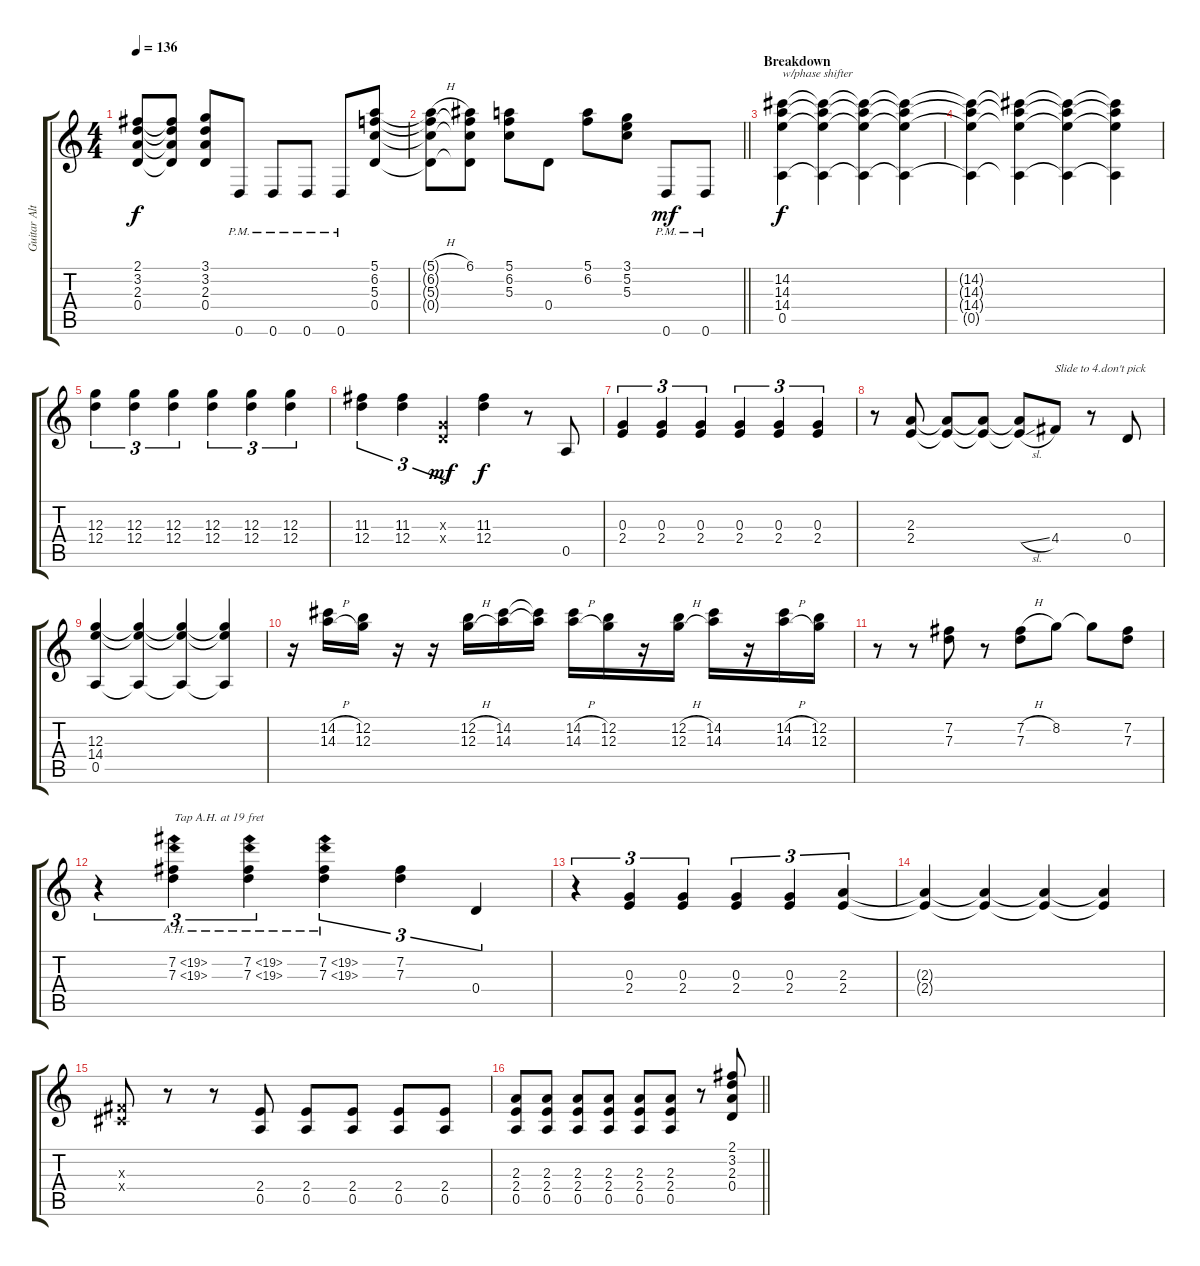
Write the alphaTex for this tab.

\track ("Guitar Alt Tab" "Guitar Alt") {instrument distortionguitar}
\staff {score tabs}
\tuning (E4 B3 G3 D3 A2 D2) {hide}
\ts (4 4)
\tempo 136
\clef g2
\ks c
(2.1 3.2 2.3 0.4).8{dy f} (2.1{t} 3.2{t} 2.3{t} 0.4{t}).8 (3.1 3.2 2.3 0.4).8 0.6{pm}.8 0.6{pm}.8 0.6{pm}.8 0.6{pm}.8 (5.1 6.2 5.3 0.4).8 |
\barLineRight lightlight
(5.1{h t} 6.2{t} 5.3{t} 0.4{t}).8 (6.1 6.2{t} 5.3{t} 0.4{t}).8 (5.1 6.2 5.3).8 0.4.8 (5.1 6.2).8 (3.1 5.2 5.3).8 0.6{pm}.8{dy mf} 0.6{pm}.8 |
\section ("" "Breakdown")
(14.2 14.3 14.4 0.5).4{txt "w/phase shifter" dy f} (14.2{t} 14.3{t} 14.4{t} 0.5{t}).4 (14.2{t} 14.3{t} 14.4{t} 0.5{t}).4 (14.2{t} 14.3{t} 14.4{t} 0.5{t}).4 |
(14.2{t} 14.3{t} 14.4{t} 0.5{t}).4 (14.2{t} 14.3{t} 14.4{t} 0.5{t}).4 (14.2{t} 14.3{t} 14.4{t} 0.5{t}).4 (14.2{t} 14.3{t} 14.4{t} 0.5{t}).4 |
(12.3 12.4).4{tu (3 2)} (12.3 12.4).4{tu (3 2)} (12.3 12.4).4{tu (3 2)} (12.3 12.4).4{tu (3 2)} (12.3 12.4).4{tu (3 2)} (12.3 12.4).4{tu (3 2)} |
(11.3 12.4).4{tu (3 2)} (11.3 12.4).4{tu (3 2)} (0.3{x} 0.4{x}).4{tu (3 2) dy mf} (11.3 12.4).4{dy f} r.8 0.5.8 |
(0.3 2.4).4{tu (3 2)} (0.3 2.4).4{tu (3 2)} (0.3 2.4).4{tu (3 2)} (0.3 2.4).4{tu (3 2)} (0.3 2.4).4{tu (3 2)} (0.3 2.4).4{tu (3 2)} |
r.8 (2.3 2.4).8 (2.3{t} 2.4{t}).8 (2.3{t} 2.4{t}).8 (2.3{t} 2.4{sl t}).8 4.4.8{txt "Slide to 4.don't pick"} r.8 0.4.8 |
(12.3 14.4 0.5).4 (12.3{t} 14.4{t} 0.5{t}).4 (12.3{t} 14.4{t} 0.5{t}).4 (12.3{t} 14.4{t} 0.5{t}).4 |
r.16 (14.2{h} 14.3{h}).16 (12.2 12.3).16 r.16 r.16 (12.2{h} 12.3{h}).16 (14.2 14.3).16 (14.2{t} 14.3{t}).16 (14.2{h} 14.3{h}).16 (12.2 12.3).16 r.16 (12.2{h} 12.3{h}).16 (14.2 14.3).16 r.16 (14.2{h} 14.3{h}).16 (12.2 12.3).16 |
r.8 r.8 (7.2 7.3).8 r.8 (7.2{h} 7.3).8 8.2.8 8.2{t}.8 (7.2 7.3).8 |
r.4{tu (3 2)} (7.2{ah 12} 7.3{ah 12}).4{tu (3 2) txt "Tap A.H. at 19 fret"} (7.2{ah 12} 7.3{ah 12}).4{tu (3 2)} (7.2{ah 12} 7.3{ah 12}).4{tu (3 2)} (7.2 7.3).4{tu (3 2)} 0.4.4{tu (3 2)} |
r.4{tu (3 2)} (0.3 2.4).4{tu (3 2)} (0.3 2.4).4{tu (3 2)} (0.3 2.4).4{tu (3 2)} (0.3 2.4).4{tu (3 2)} (2.3 2.4).4{tu (3 2)} |
(2.3{t} 2.4{t}).4 (2.3{t} 2.4{t}).4 (2.3{t} 2.4{t}).4 (2.3{t} 2.4{t}).4 |
(-1.3{x} -1.4{x}).8 r.8 r.8 (2.4 0.5).8 (2.4 0.5).8 (2.4 0.5).8 (2.4 0.5).8 (2.4 0.5).8 |
\barLineRight lightlight
(2.3 2.4 0.5).8 (2.3 2.4 0.5).8 (2.3 2.4 0.5).8 (2.3 2.4 0.5).8 (2.3 2.4 0.5).8 (2.3 2.4 0.5).8 r.8 (2.1 3.2 2.3 0.4).8
